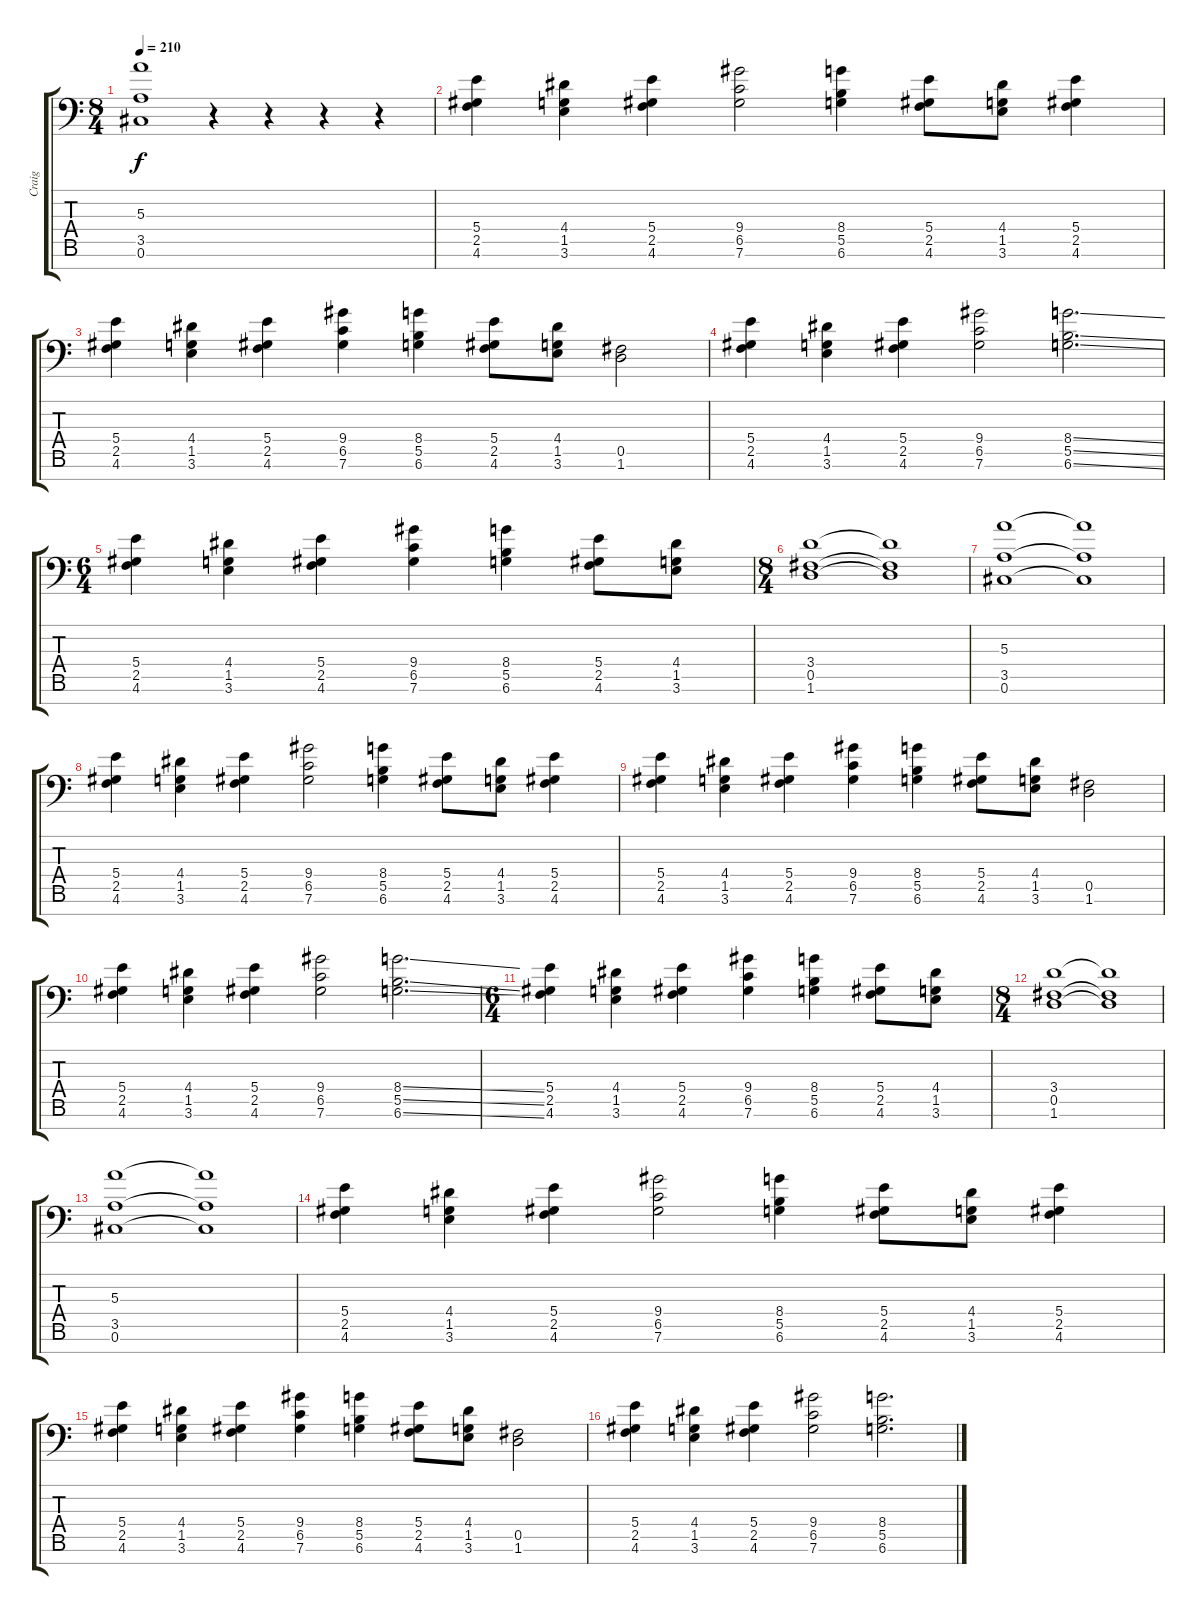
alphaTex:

\track ("Craig" "Craig") {instrument distortionguitar}
\staff {score tabs}
\tuning (Db4 Ab3 E3 B2 Gb2 Db2 Ab1) {hide}
\ts (8 4)
\tempo 210
\clef f4
\ks c
(5.3 3.5 0.6).1{dy f} r.4 r.4 r.4 r.4 |
(5.4 2.5 4.6).4 (4.4 1.5 3.6).4 (5.4 2.5 4.6).4 (9.4 6.5 7.6).2 (8.4 5.5 6.6).4 (5.4 2.5 4.6).8 (4.4 1.5 3.6).8 (5.4 2.5 4.6).4 |
(5.4 2.5 4.6).4 (4.4 1.5 3.6).4 (5.4 2.5 4.6).4 (9.4 6.5 7.6).4 (8.4 5.5 6.6).4 (5.4 2.5 4.6).8 (4.4 1.5 3.6).8 (0.5 1.6).2 |
(5.4 2.5 4.6).4 (4.4 1.5 3.6).4 (5.4 2.5 4.6).4 (9.4 6.5 7.6).2 (8.4{ss} 5.5{ss} 6.6{ss}).2{d} |
\ts (6 4)
(5.4 2.5 4.6).4 (4.4 1.5 3.6).4 (5.4 2.5 4.6).4 (9.4 6.5 7.6).4 (8.4 5.5 6.6).4 (5.4 2.5 4.6).8 (4.4 1.5 3.6).8 |
\ts (8 4)
(3.4 0.5 1.6).1 (3.4{t} 0.5{t} 1.6{t}).1 |
(5.3 3.5 0.6).1 (5.3{t} 3.5{t} 0.6{t}).1 |
(5.4 2.5 4.6).4 (4.4 1.5 3.6).4 (5.4 2.5 4.6).4 (9.4 6.5 7.6).2 (8.4 5.5 6.6).4 (5.4 2.5 4.6).8 (4.4 1.5 3.6).8 (5.4 2.5 4.6).4 |
(5.4 2.5 4.6).4 (4.4 1.5 3.6).4 (5.4 2.5 4.6).4 (9.4 6.5 7.6).4 (8.4 5.5 6.6).4 (5.4 2.5 4.6).8 (4.4 1.5 3.6).8 (0.5 1.6).2 |
(5.4 2.5 4.6).4 (4.4 1.5 3.6).4 (5.4 2.5 4.6).4 (9.4 6.5 7.6).2 (8.4{ss} 5.5{ss} 6.6{ss}).2{d} |
\ts (6 4)
(5.4 2.5 4.6).4 (4.4 1.5 3.6).4 (5.4 2.5 4.6).4 (9.4 6.5 7.6).4 (8.4 5.5 6.6).4 (5.4 2.5 4.6).8 (4.4 1.5 3.6).8 |
\ts (8 4)
(3.4 0.5 1.6).1 (3.4{t} 0.5{t} 1.6{t}).1 |
(5.3 3.5 0.6).1 (5.3{t} 3.5{t} 0.6{t}).1 |
(5.4 2.5 4.6).4 (4.4 1.5 3.6).4 (5.4 2.5 4.6).4 (9.4 6.5 7.6).2 (8.4 5.5 6.6).4 (5.4 2.5 4.6).8 (4.4 1.5 3.6).8 (5.4 2.5 4.6).4 |
(5.4 2.5 4.6).4 (4.4 1.5 3.6).4 (5.4 2.5 4.6).4 (9.4 6.5 7.6).4 (8.4 5.5 6.6).4 (5.4 2.5 4.6).8 (4.4 1.5 3.6).8 (0.5 1.6).2 |
(5.4 2.5 4.6).4 (4.4 1.5 3.6).4 (5.4 2.5 4.6).4 (9.4 6.5 7.6).2 (8.4{ss} 5.5{ss} 6.6{ss}).2{d}
